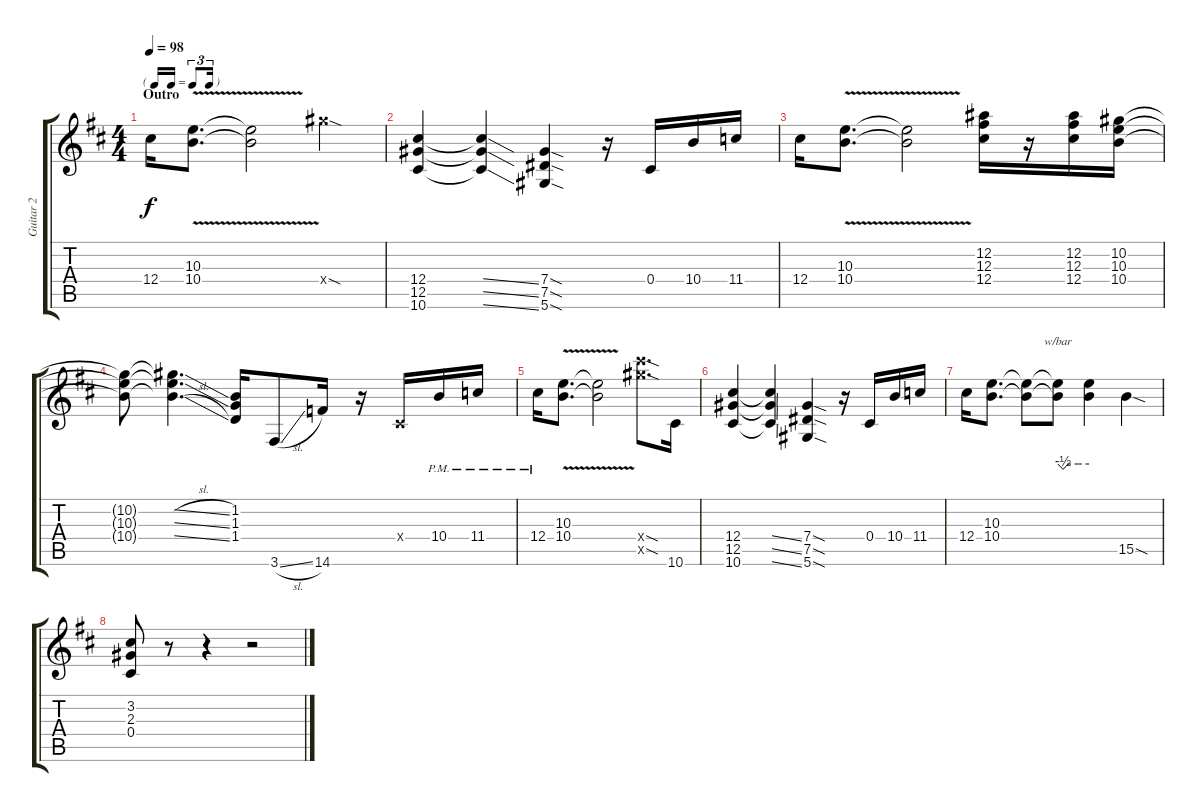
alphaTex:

\track ("Guitar 2" "Guitar 2") {instrument distortionguitar}
\staff {score tabs}
\tuning (Eb4 Bb3 Gb3 Db3 Ab2 Eb2) {hide}
\ts (4 4)
\tf triplet16th
\section ("" "Outro")
\tempo 98
\clef g2
\ks d
12.4.16{dy f} (10.3{v} 10.4{v}).8{d} (10.3{t} 10.4{t}).2 19.4{sod x}.4 |
(12.4 12.5 10.6).4 (12.4{ss t} 12.5{ss t} 10.6{ss t}).4 (7.4{sod} 7.5{sod} 5.6{sod}).4 r.16 0.4.16 10.4.16 11.4.16 |
12.4.16 (10.3{v} 10.4{v}).8{d} (10.3{t} 10.4{t}).2 (12.2 12.3 12.4).16 r.16 (12.2 12.3 12.4).16 (10.2 10.3 10.4).16 |
(10.2{t} 10.3{t} 10.4{t}).8 (10.2{sl t} 10.3{sl t} 10.4{sl t}).4{d} (1.2 1.3 1.4).16 3.6{sl}.8 14.6.16 r.16 0.4{x}.16 10.4{pm}.16 11.4{pm}.16 |
12.4{pm}.16 (10.3{v} 10.4{v}).8{d} (10.3{t} 10.4{t}).2 (24.4{sod x} 24.5{sod x}).8{d} 10.6.16 |
(12.4 12.5 10.6).4 (12.4{ss t} 12.5{ss t} 10.6{ss t}).4 (7.4{sod} 7.5{sod} 5.6{sod}).4 r.16 0.4.16 10.4.16 11.4.16 |
12.4.16 (10.3 10.4).8{d} (10.3{t} 10.4{t}).8 (10.3{t} 10.4{t}).8{tbe (custom default 0 0 10 -2 20 0 39 0 60 0)} (10.3{t} 10.4{t}).4 15.5{sod}.4 |
(3.2 2.3 0.4).8 r.8 r.4 r.2
